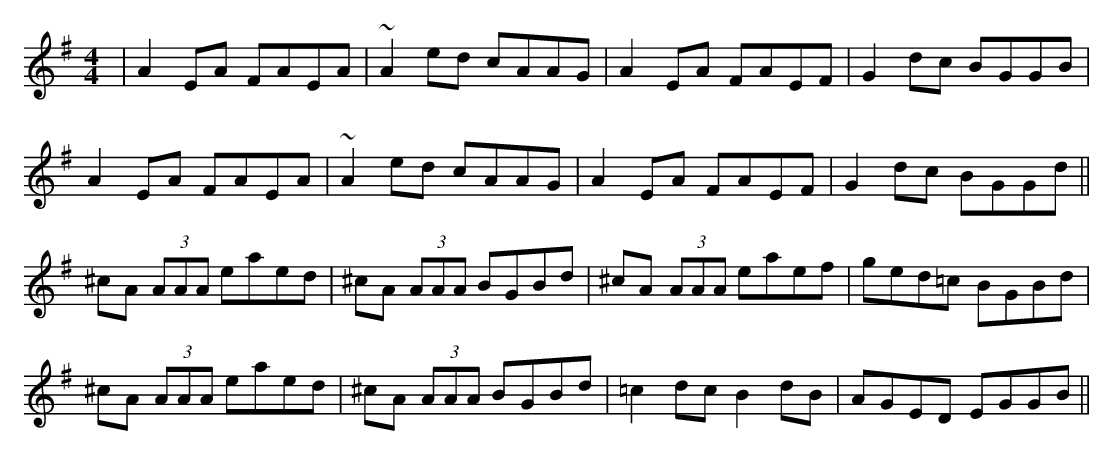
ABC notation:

X:1
M:4/4
K:Ador
|A2 EA FAEA|~A2 ed cAAG|A2 EA FAEF|G2 dc BGGB|
2A2 EA FAEA|~A2 ed cAAG|A2 EA FAEF|G2 dc BGGd||
^cA (3AAA eaed|^cA (3AAA BGBd|^cA (3AAA eaef|ged=c BGBd|
^cA (3AAA eaed|^cA (3AAA BGBd|=c2 dc B2 dB|AGED EGGB||
